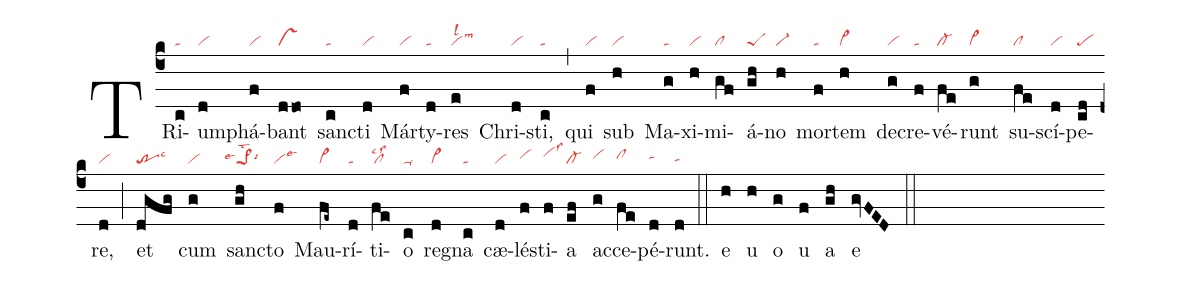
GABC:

nabc-lines:1;
%%
(c4)
TRi(c|ta)um(d|vi)phá(f|vi)bant(ddo|vs) san(c|ta)cti(d|vi) Már(f|vi)ty(d|ta)res(e|vilsl2lsm3) Chri(d|vi)sti,(c|ta) (,)
qui(f|vi) sub(h|vi) Ma(g|ta)xi(h|vi)mi(gf|cl)á(gh|peS)no(h|vi-) mor(f|ta)tem(h|vi>) de(g|vi)cre(f|ta)vé(fe|cl-)runt(g|vi>) su(fe|cl)scí(d|vi)pe(cd|pe)re,(d|vi) (;)
et(dgfg|trlsc3) cum(g|vi) san(gh|```pe>1lse4lst2lsi6)cto(f|vilse3) Mau(fe~|vi>)rí(d|ta)ti(fe|cllsc2lss2)o(c|ta-) re(d|vi>)gna(c|ta) cæ(d|vi)lés(f|vihh)ti(f|vihilss3)a(ef|cl-) ac(g|vihh)ce(fe|clhh)pé(d|tahh)runt.(d|tahg) (::)
e(h) u(h) o(g) u(f) a(gh) e(gvFED) (::)
